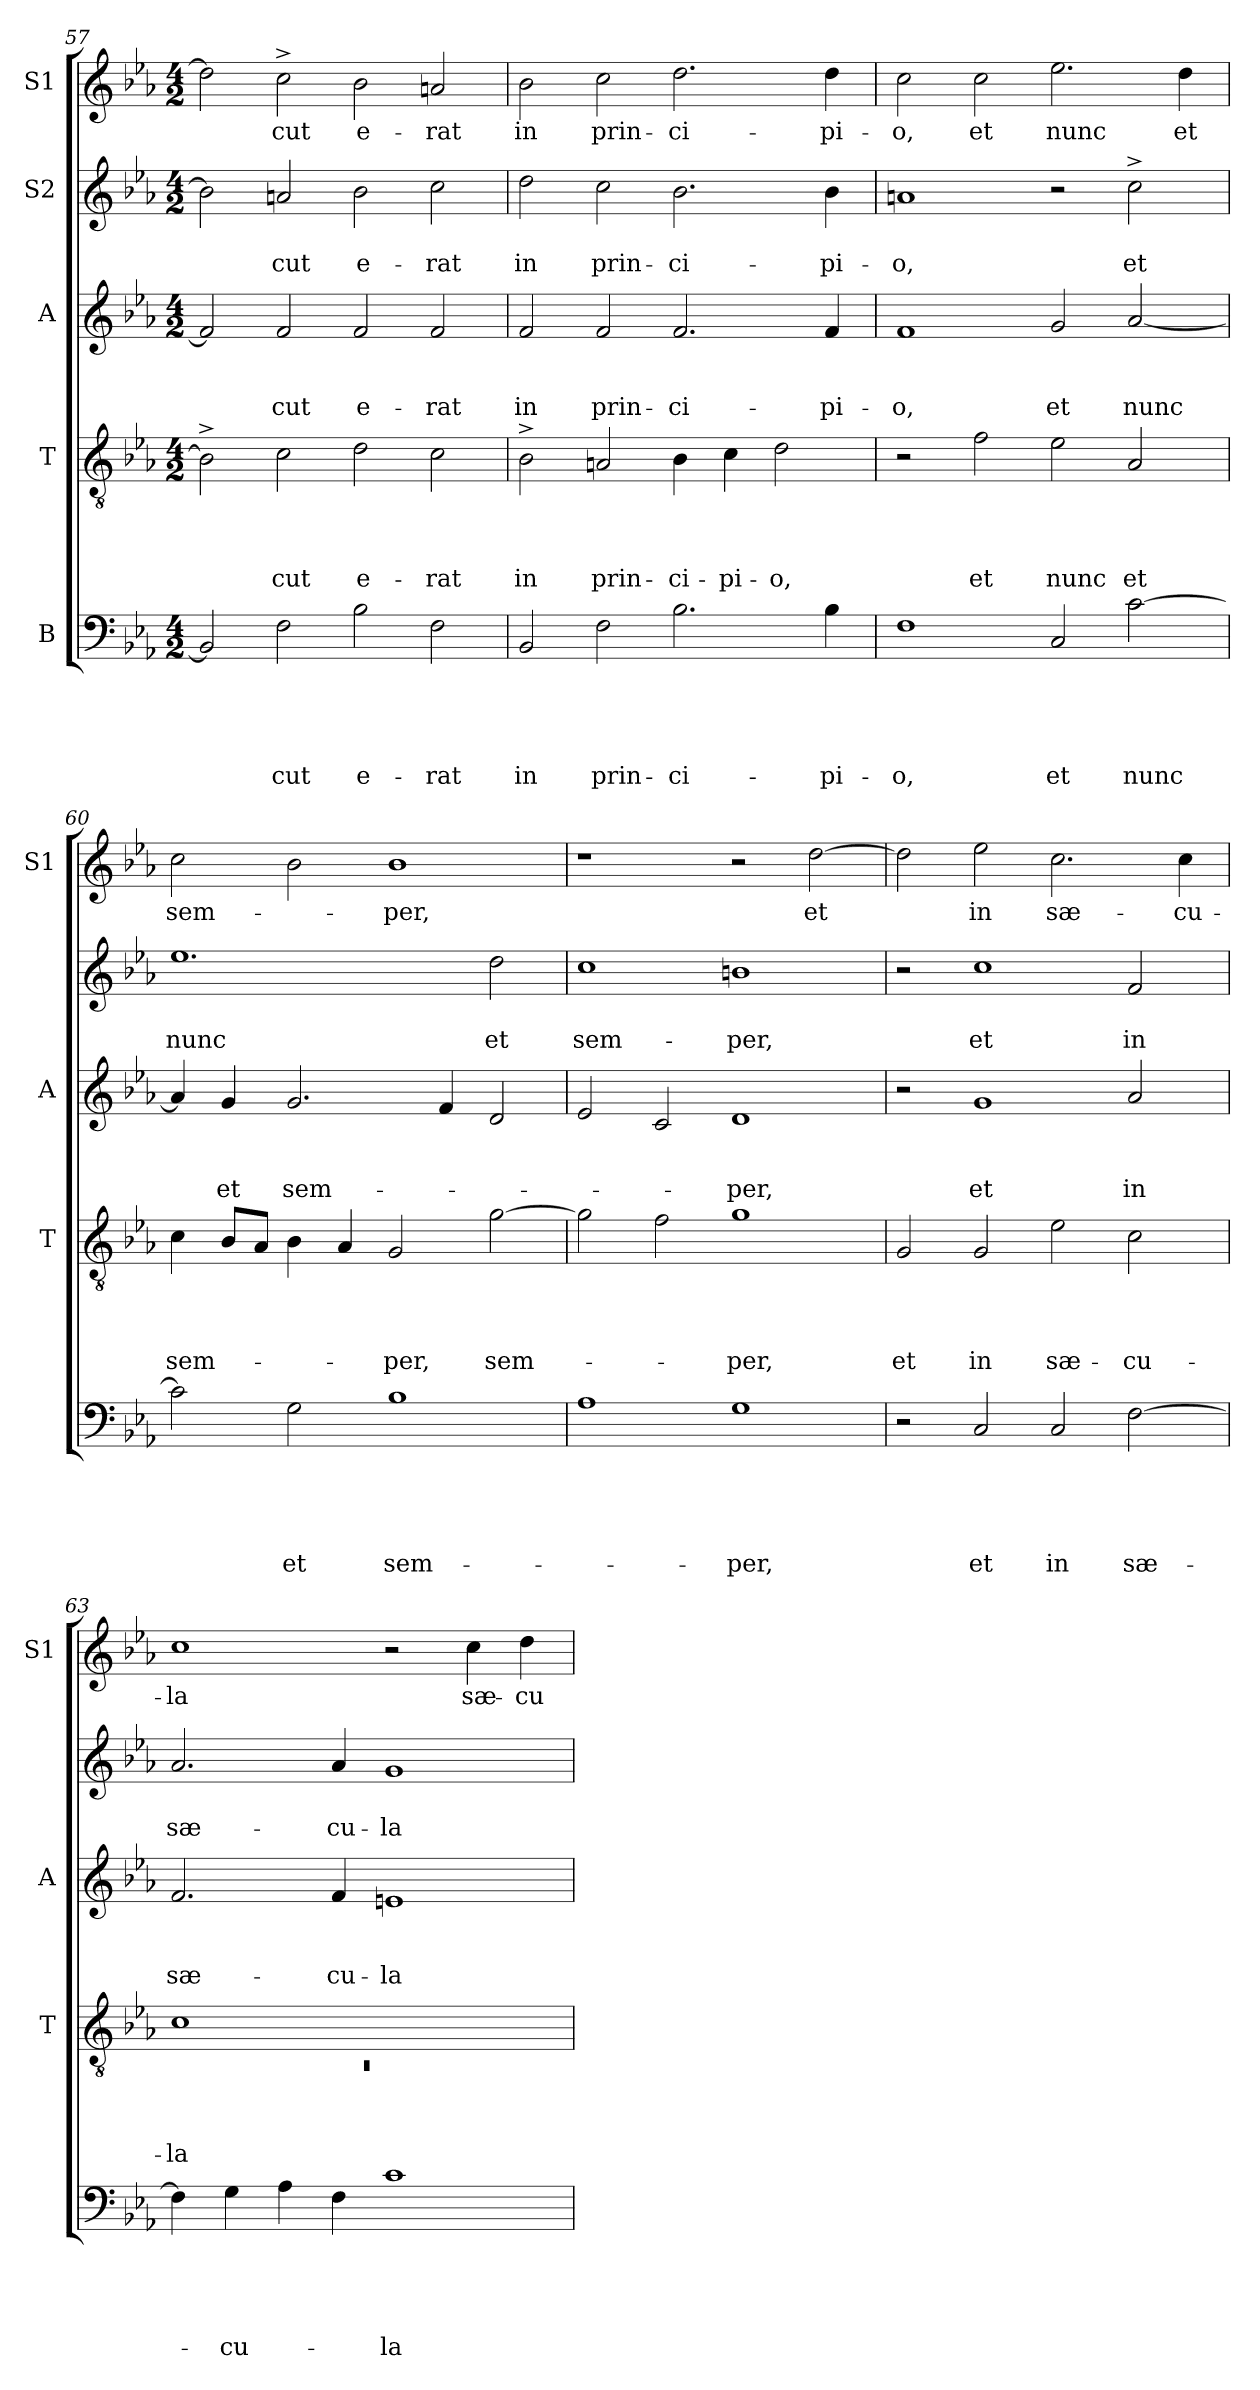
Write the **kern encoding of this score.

**kern	**text	**text	**text	**text	**text	**kern	**text	**text	**text	**text	**kern	**text	**text	**text	**kern	**text	**text	**kern	**text
*part5	*part5	*part5	*part5	*part5	*part5	*part4	*part4	*part4	*part4	*part4	*part3	*part3	*part3	*part3	*part2	*part2	*part2	*part1	*part1
*staff5	*staff5	*staff5	*staff5	*staff5	*staff5	*staff4	*staff4	*staff4	*staff4	*staff4	*staff3	*staff3	*staff3	*staff3	*staff2	*staff2	*staff2	*staff1	*staff1
*I"B	*	*	*	*	*	*I"T	*	*	*	*	*I"A	*	*	*	*I"S2	*	*	*I"S1	*
*	*	*	*	*	*	*I'T	*	*	*	*	*I'A	*	*	*	*	*	*	*I'S1	*
*clefF4	*	*	*	*	*	*clefGv2	*	*	*	*	*clefG2	*	*	*	*clefG2	*	*	*clefG2	*
*k[b-e-a-]	*	*	*	*	*	*k[b-e-a-]	*	*	*	*	*k[b-e-a-]	*	*	*	*k[b-e-a-]	*	*	*k[b-e-a-]	*
*E-:	*	*	*	*	*	*E-:	*	*	*	*	*E-:	*	*	*	*E-:	*	*	*E-:	*
*M4/2	*	*	*	*	*	*M4/2	*	*	*	*	*M4/2	*	*	*	*M4/2	*	*	*M4/2	*
=57	=57	=57	=57	=57	=57	=57	=57	=57	=57	=57	=57	=57	=57	=57	=57	=57	=57	=57	=57
2BB-/]	.	.	.	.	.	2B-^>\]	.	.	.	.	2f/]	.	.	.	2b-\]	.	.	2dd\]	.
!	!	!	!	!	!LO:LY:b	!	!	!	!	!LO:LY:b	!	!	!	!LO:LY:b	!	!	!LO:LY:b	!	!LO:LY:b
2F\	.	.	.	.	-cut	2c\	.	.	.	-cut	2f/	.	.	-cut	2an/	.	-cut	2cc^>\	-cut
!	!	!	!	!	!LO:LY:b	!	!	!	!	!LO:LY:b	!	!	!	!LO:LY:b	!	!	!LO:LY:b	!	!LO:LY:b
2B-\	.	.	.	.	e-	2d\	.	.	.	e-	2f/	.	.	e-	2b-\	.	e-	2b-\	e-
!	!	!	!	!	!LO:LY:b	!	!	!	!	!LO:LY:b	!	!	!	!LO:LY:b	!	!	!LO:LY:b	!	!LO:LY:b
2F\	.	.	.	.	-rat	2c\	.	.	.	-rat	2f/	.	.	-rat	2cc\	.	-rat	2an/	-rat
!!LO:LB:g=z
=58	=58	=58	=58	=58	=58	=58	=58	=58	=58	=58	=58	=58	=58	=58	=58	=58	=58	=58	=58
!	!	!	!	!	!LO:LY:b	!	!	!	!	!LO:LY:b	!	!	!	!LO:LY:b	!	!	!LO:LY:b	!	!LO:LY:b
2BB-/	.	.	.	.	in	2B-^>\	.	.	.	in	2f/	.	.	in	2dd\	.	in	2b-\	in
!	!	!	!	!	!LO:LY:b	!	!	!	!	!LO:LY:b	!	!	!	!LO:LY:b	!	!	!LO:LY:b	!	!LO:LY:b
2F\	.	.	.	.	prin-	2An/	.	.	.	prin-	2f/	.	.	prin-	2cc\	.	prin-	2cc\	prin-
!	!	!	!	!	!LO:LY:b	!	!	!	!	!LO:LY:b	!	!	!	!LO:LY:b	!	!	!LO:LY:b	!	!LO:LY:b
2.B-\	.	.	.	.	-ci-	4B-\	.	.	.	-ci-	2.f/	.	.	-ci-	2.b-\	.	-ci-	2.dd\	-ci-
!	!	!	!	!	!	!	!	!	!	!LO:LY:b	!	!	!	!	!	!	!	!	!
.	.	.	.	.	.	4c\	.	.	.	-pi-	.	.	.	.	.	.	.	.	.
!	!	!	!	!	!	!	!	!	!	!LO:LY:b	!	!	!	!	!	!	!	!	!
.	.	.	.	.	.	2d\	.	.	.	-o,	.	.	.	.	.	.	.	.	.
!	!	!	!	!	!LO:LY:b	!	!	!	!	!	!	!	!	!LO:LY:b	!	!	!LO:LY:b	!	!LO:LY:b
4B-\	.	.	.	.	-pi-	.	.	.	.	.	4f/	.	.	-pi-	4b-\	.	-pi-	4dd\	-pi-
=59	=59	=59	=59	=59	=59	=59	=59	=59	=59	=59	=59	=59	=59	=59	=59	=59	=59	=59	=59
!	!	!	!	!	!LO:LY:b	!	!	!	!	!	!	!	!	!LO:LY:b	!	!	!LO:LY:b	!	!LO:LY:b
1F	.	.	.	.	-o,	2r	.	.	.	.	1f	.	.	-o,	1an	.	-o,	2cc\	-o,
!	!	!	!	!	!	!	!	!	!	!LO:LY:b	!	!	!	!	!	!	!	!	!LO:LY:b
.	.	.	.	.	.	2f\	.	.	.	et	.	.	.	.	.	.	.	2cc\	et
!	!	!	!	!	!LO:LY:b	!	!	!	!	!LO:LY:b	!	!	!	!LO:LY:b	!	!	!	!	!LO:LY:b
2C/	.	.	.	.	et	2e-\	.	.	.	nunc	2g/	.	.	et	2r	.	.	2.ee-\	nunc
!	!	!	!	!	!LO:LY:b	!	!	!	!	!LO:LY:b	!	!	!	!LO:LY:b	!	!	!LO:LY:b	!	!
[>2c\	.	.	.	.	nunc	2A-/	.	.	.	et	[<2a-/	.	.	nunc	2cc^>\	.	et	.	.
!	!	!	!	!	!	!	!	!	!	!	!	!	!	!	!	!	!	!	!LO:LY:b
.	.	.	.	.	.	.	.	.	.	.	.	.	.	.	.	.	.	4dd\	et
=60	=60	=60	=60	=60	=60	=60	=60	=60	=60	=60	=60	=60	=60	=60	=60	=60	=60	=60	=60
!	!	!	!	!	!	!	!	!	!	!LO:LY:b	!	!	!	!	!	!	!LO:LY:b	!	!LO:LY:b
2c\]	.	.	.	.	.	4c\	.	.	.	sem-	4a-/]	.	.	.	1.ee-	.	nunc	2cc\	sem-
!	!	!	!	!	!	!	!	!	!	!	!	!	!	!LO:LY:b	!	!	!	!	!
.	.	.	.	.	.	8B-/L	.	.	.	.	4g/	.	.	et	.	.	.	.	.
.	.	.	.	.	.	8A-/J	.	.	.	.	.	.	.	.	.	.	.	.	.
!	!	!	!	!	!LO:LY:b	!	!	!	!	!	!	!	!	!LO:LY:b	!	!	!	!	!
2G\	.	.	.	.	et	4B-\	.	.	.	.	2.g/	.	.	sem-	.	.	.	2b-\	.
.	.	.	.	.	.	4A-/	.	.	.	.	.	.	.	.	.	.	.	.	.
!	!	!	!	!	!LO:LY:b	!	!	!	!	!LO:LY:b	!	!	!	!	!	!	!	!	!LO:LY:b
1B-	.	.	.	.	sem-	2G/	.	.	.	-per,	.	.	.	.	.	.	.	1b-	-per,
.	.	.	.	.	.	.	.	.	.	.	4f/	.	.	.	.	.	.	.	.
!	!	!	!	!	!	!	!	!	!	!LO:LY:b	!	!	!	!	!	!	!LO:LY:b	!	!
.	.	.	.	.	.	[<2g\	.	.	.	sem-	2d/	.	.	.	2dd\	.	et	.	.
!!LO:LB:g=z
=61	=61	=61	=61	=61	=61	=61	=61	=61	=61	=61	=61	=61	=61	=61	=61	=61	=61	=61	=61
!	!	!	!	!	!	!	!	!	!	!	!	!	!	!	!	!	!LO:LY:b	!	!
1A-	.	.	.	.	.	2g\]	.	.	.	.	2e-/	.	.	.	1cc	.	sem-	1r	.
.	.	.	.	.	.	2f\	.	.	.	.	2c/	.	.	.	.	.	.	.	.
!	!	!	!	!	!LO:LY:b	!	!	!	!	!LO:LY:b	!	!	!	!LO:LY:b	!	!	!LO:LY:b	!	!
1G	.	.	.	.	-per,	1g	.	.	.	-per,	1d	.	.	-per,	1bn	.	-per,	2r	.
!	!	!	!	!	!	!	!	!	!	!	!	!	!	!	!	!	!	!	!LO:LY:b
.	.	.	.	.	.	.	.	.	.	.	.	.	.	.	.	.	.	[>2dd\	et
=62	=62	=62	=62	=62	=62	=62	=62	=62	=62	=62	=62	=62	=62	=62	=62	=62	=62	=62	=62
!	!	!	!	!	!	!	!	!	!	!LO:LY:b	!	!	!	!	!	!	!	!	!
2r	.	.	.	.	.	2G/	.	.	.	et	2r	.	.	.	2r	.	.	2dd\]	.
!	!	!	!	!	!LO:LY:b	!	!	!	!	!LO:LY:b	!	!	!	!LO:LY:b	!	!	!LO:LY:b	!	!LO:LY:b
2C/	.	.	.	.	et	2G/	.	.	.	in	1g	.	.	et	1cc	.	et	2ee-\	in
!	!	!	!	!	!LO:LY:b	!	!	!	!	!LO:LY:b	!	!	!	!	!	!	!	!	!LO:LY:b
2C/	.	.	.	.	in	2e-\	.	.	.	sæ-	.	.	.	.	.	.	.	2.cc\	sæ-
!	!	!	!	!	!LO:LY:b	!	!	!	!	!LO:LY:b	!	!	!	!LO:LY:b	!	!	!LO:LY:b	!	!
[>2F\	.	.	.	.	sæ-	2c\	.	.	.	-cu-	2a-/	.	.	in	2f/	.	in	.	.
!	!	!	!	!	!	!	!	!	!	!	!	!	!	!	!	!	!	!	!LO:LY:b
.	.	.	.	.	.	.	.	.	.	.	.	.	.	.	.	.	.	4cc\	-cu-
=63	=63	=63	=63	=63	=63	=63	=63	=63	=63	=63	=63	=63	=63	=63	=63	=63	=63	=63	=63
*	*	*	*	*	*	*^	*	*	*	*	*	*	*	*	*	*	*	*	*
!	!	!	!	!	!	!	!LO:N:vis=1	!	!	!	!LO:LY:b	!	!	!	!LO:LY:b	!	!	!LO:LY:b	!	!LO:LY:b
4F\]	.	.	.	.	.	1c	0rC	.	.	.	-la	2.f/	.	.	sæ-	2.a-/	.	sæ-	1cc	-la
!	!	!	!	!	!LO:LY:b	!	!	!	!	!	!	!	!	!	!	!	!	!	!	!
4G\	.	.	.	.	-cu-	.	.	.	.	.	.	.	.	.	.	.	.	.	.	.
4A-\	.	.	.	.	.	.	.	.	.	.	.	.	.	.	.	.	.	.	.	.
!	!	!	!	!	!	!	!	!	!	!	!	!	!	!	!LO:LY:b	!	!	!LO:LY:b	!	!
4F\	.	.	.	.	.	.	.	.	.	.	.	4f/	.	.	-cu-	4a-/	.	-cu-	.	.
!	!	!	!	!	!LO:LY:b	!	!	!	!	!	!	!	!	!	!LO:LY:b	!	!	!LO:LY:b	!	!
1c	.	.	.	.	-la	1ryy	.	.	.	.	.	1en	.	.	-la	1g	.	-la	2r	.
!	!	!	!	!	!	!	!	!	!	!	!	!	!	!	!	!	!	!	!	!LO:LY:b
.	.	.	.	.	.	.	.	.	.	.	.	.	.	.	.	.	.	.	4cc\	sæ-
!	!	!	!	!	!	!	!	!	!	!	!	!	!	!	!	!	!	!	!	!LO:LY:b
.	.	.	.	.	.	.	.	.	.	.	.	.	.	.	.	.	.	.	4dd\	-cu-
*	*	*	*	*	*	*v	*v	*	*	*	*	*	*	*	*	*	*	*	*	*
=	=	=	=	=	=	=	=	=	=	=	=	=	=	=	=	=	=	=	=
*-	*-	*-	*-	*-	*-	*-	*-	*-	*-	*-	*-	*-	*-	*-	*-	*-	*-	*-	*-
